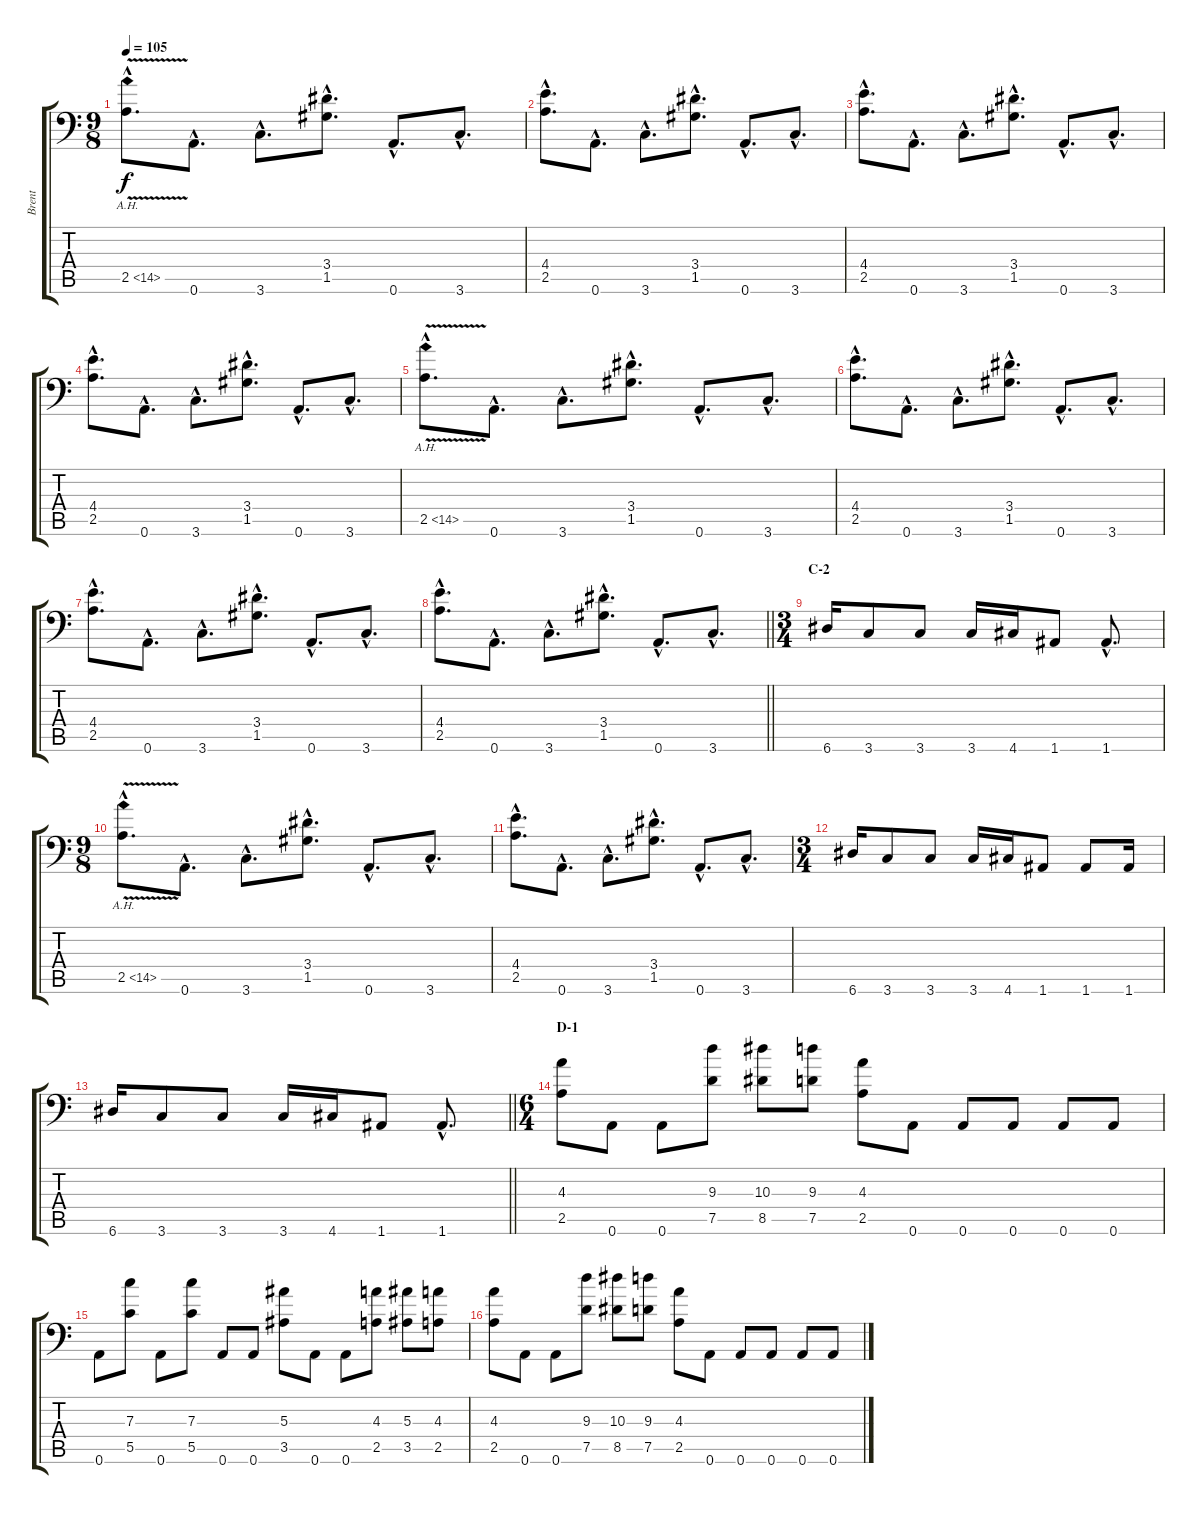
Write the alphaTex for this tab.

\track ("Brent" "Brent") {instrument distortionguitar}
\staff {score tabs}
\tuning (D4 A3 F3 C3 G2 A1) {hide}
\ts (9 8)
\tempo 105
\clef f4
\ks c
2.5{ah 12 v hac}.8{d dy f} 0.6{hac}.8{d} 3.6{hac}.8{d} (3.4{hac} 1.5{hac}).8{d} 0.6{hac}.8{d} 3.6{hac}.8{d} |
(4.4{hac} 2.5{hac}).8{d} 0.6{hac}.8{d} 3.6{hac}.8{d} (3.4{hac} 1.5{hac}).8{d} 0.6{hac}.8{d} 3.6{hac}.8{d} |
(4.4{hac} 2.5{hac}).8{d} 0.6{hac}.8{d} 3.6{hac}.8{d} (3.4{hac} 1.5{hac}).8{d} 0.6{hac}.8{d} 3.6{hac}.8{d} |
(4.4{hac} 2.5{hac}).8{d} 0.6{hac}.8{d} 3.6{hac}.8{d} (3.4{hac} 1.5{hac}).8{d} 0.6{hac}.8{d} 3.6{hac}.8{d} |
2.5{ah 12 v hac}.8{d} 0.6{hac}.8{d} 3.6{hac}.8{d} (3.4{hac} 1.5{hac}).8{d} 0.6{hac}.8{d} 3.6{hac}.8{d} |
(4.4{hac} 2.5{hac}).8{d} 0.6{hac}.8{d} 3.6{hac}.8{d} (3.4{hac} 1.5{hac}).8{d} 0.6{hac}.8{d} 3.6{hac}.8{d} |
(4.4{hac} 2.5{hac}).8{d} 0.6{hac}.8{d} 3.6{hac}.8{d} (3.4{hac} 1.5{hac}).8{d} 0.6{hac}.8{d} 3.6{hac}.8{d} |
\barLineRight lightlight
(4.4{hac} 2.5{hac}).8{d} 0.6{hac}.8{d} 3.6{hac}.8{d} (3.4{hac} 1.5{hac}).8{d} 0.6{hac}.8{d} 3.6{hac}.8{d} |
\ts (3 4)
\section ("" "C-2")
6.6.16 3.6.8 3.6.8 3.6.16 4.6.16 1.6.8 1.6{hac}.8{d} |
\ts (9 8)
2.5{ah 12 v hac}.8{d} 0.6{hac}.8{d} 3.6{hac}.8{d} (3.4{hac} 1.5{hac}).8{d} 0.6{hac}.8{d} 3.6{hac}.8{d} |
(4.4{hac} 2.5{hac}).8{d} 0.6{hac}.8{d} 3.6{hac}.8{d} (3.4{hac} 1.5{hac}).8{d} 0.6{hac}.8{d} 3.6{hac}.8{d} |
\ts (3 4)
6.6.16 3.6.8 3.6.8 3.6.16 4.6.16 1.6.8 1.6.8 1.6.16 |
\barLineRight lightlight
6.6.16 3.6.8 3.6.8 3.6.16 4.6.16 1.6.8 1.6{hac}.8{d} |
\ts (6 4)
\section ("" "D-1")
(4.3 2.5).8 0.6.8 0.6.8 (9.3 7.5).8 (10.3 8.5).8 (9.3 7.5).8 (4.3 2.5).8 0.6.8 0.6.8 0.6.8 0.6.8 0.6.8 |
0.6.8 (7.3 5.5).8 0.6.8 (7.3 5.5).8 0.6.8 0.6.8 (5.3 3.5).8 0.6.8 0.6.8 (4.3 2.5).8 (5.3 3.5).8 (4.3 2.5).8 |
(4.3 2.5).8 0.6.8 0.6.8 (9.3 7.5).8 (10.3 8.5).8 (9.3 7.5).8 (4.3 2.5).8 0.6.8 0.6.8 0.6.8 0.6.8 0.6.8
